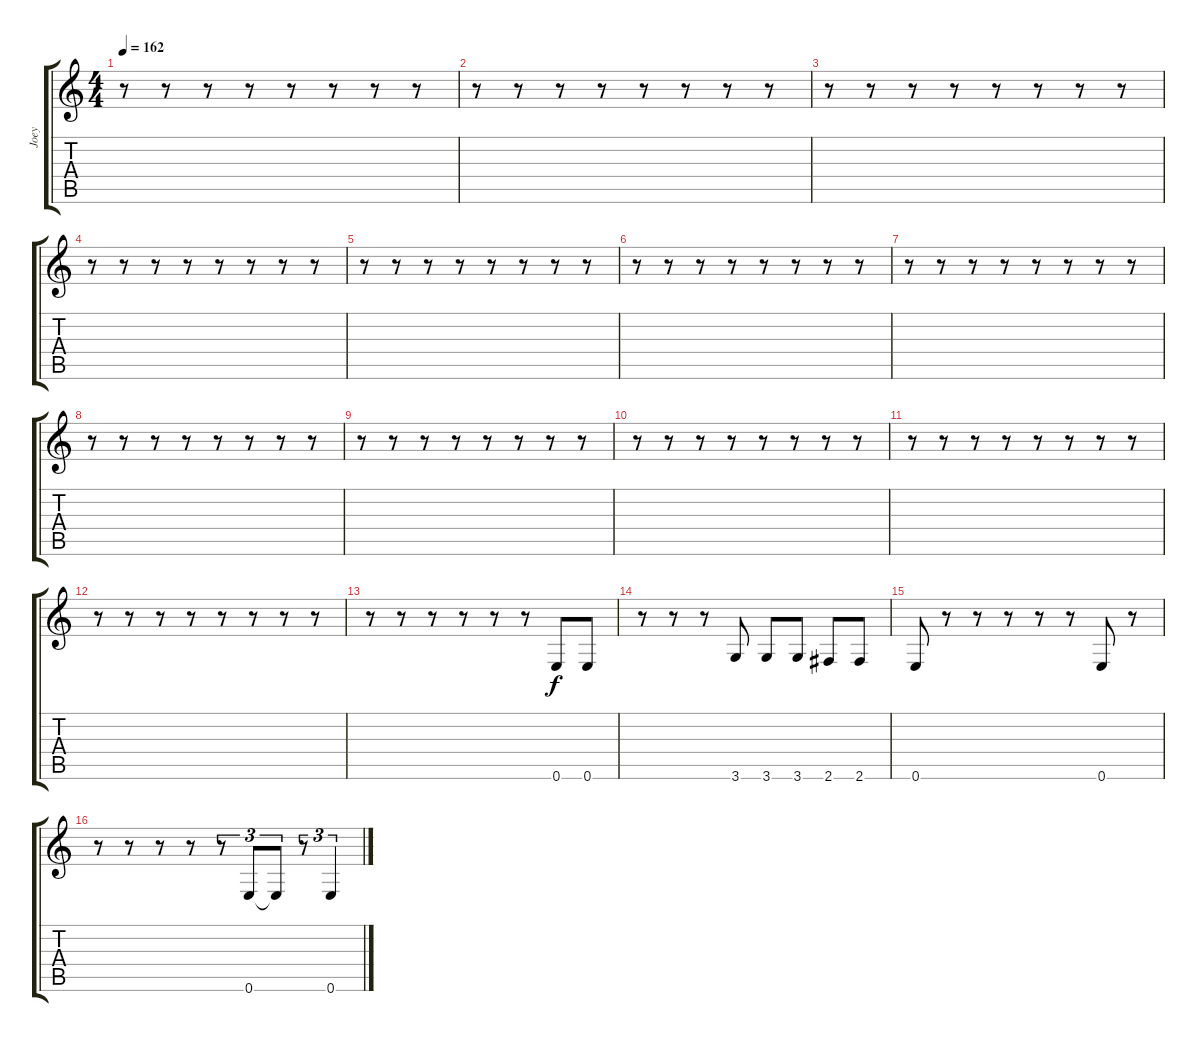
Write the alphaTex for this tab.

\track ("Joey" "Joey") {instrument electricbasspick}
\staff {score tabs}
\tuning (E4 B3 G3 D3 A2 E2) {hide}
\ts (4 4)
\tempo 162
\clef g2
\ks c
r.8{dy f} r.8 r.8 r.8 r.8 r.8 r.8 r.8 |
r.8 r.8 r.8 r.8 r.8 r.8 r.8 r.8 |
r.8 r.8 r.8 r.8 r.8 r.8 r.8 r.8 |
r.8 r.8 r.8 r.8 r.8 r.8 r.8 r.8 |
r.8 r.8 r.8 r.8 r.8 r.8 r.8 r.8 |
r.8 r.8 r.8 r.8 r.8 r.8 r.8 r.8 |
r.8 r.8 r.8 r.8 r.8 r.8 r.8 r.8 |
r.8 r.8 r.8 r.8 r.8 r.8 r.8 r.8 |
r.8 r.8 r.8 r.8 r.8 r.8 r.8 r.8 |
r.8 r.8 r.8 r.8 r.8 r.8 r.8 r.8 |
r.8 r.8 r.8 r.8 r.8 r.8 r.8 r.8 |
r.8 r.8 r.8 r.8 r.8 r.8 r.8 r.8 |
r.8 r.8 r.8 r.8 r.8 r.8 0.6.8 0.6.8 |
r.8 r.8 r.8 3.6.8 3.6.8 3.6.8 2.6.8 2.6.8 |
0.6.8 r.8 r.8 r.8 r.8 r.8 0.6.8 r.8 |
r.8 r.8 r.8 r.8 r.8{tu (3 2)} 0.6.8{tu (3 2)} 0.6{t}.8{tu (3 2)} r.8{tu (3 2)} 0.6.4{tu (3 2)}
